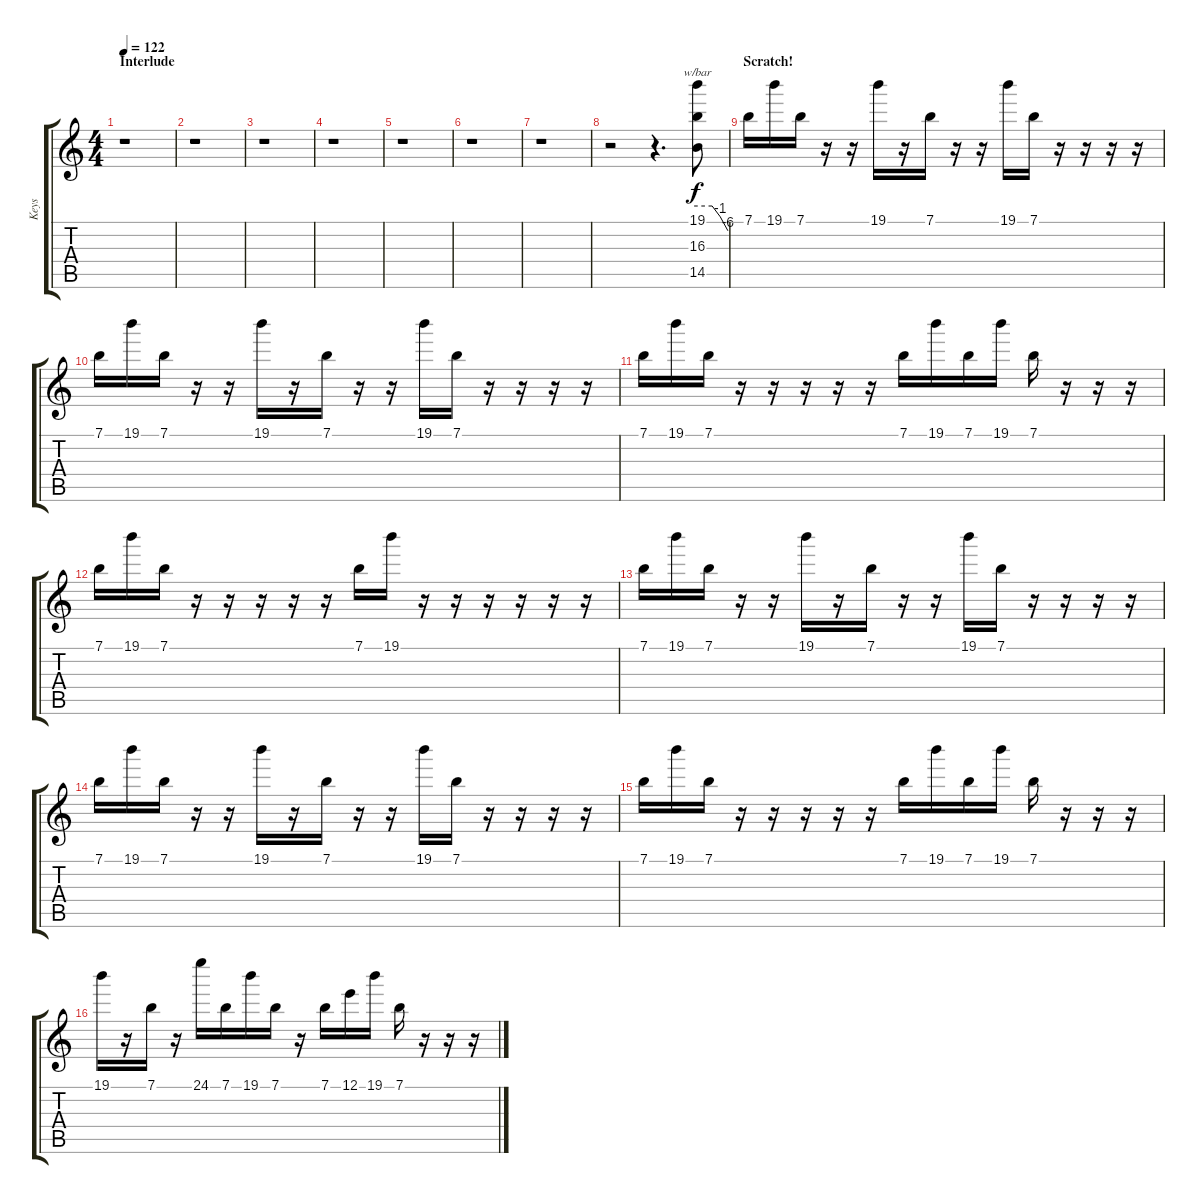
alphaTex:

\track ("Keys" "Keys") {instrument lead1square}
\staff {score tabs}
\tuning (E5 B4 G4 D4 A3 E3) {hide}
\ts (4 4)
\section ("" "Interlude")
\tempo 122
\clef g2
\ks c
r.1{dy f} |
r.1 |
r.1 |
r.1 |
r.1 |
r.1 |
r.1 |
r.2 r.4{d} (19.1 16.3 14.5).8{tbe (custom default 0 0 29 0 45 -4 60 -24)} |
\section ("" "Scratch!")
7.1.16{instrument lead2sawtooth} 19.1.16 7.1.16 r.16 r.16 19.1.16 r.16 7.1.16 r.16 r.16 19.1.16 7.1.16 r.16 r.16 r.16 r.16 |
7.1.16{instrument lead2sawtooth} 19.1.16 7.1.16 r.16 r.16 19.1.16 r.16 7.1.16 r.16 r.16 19.1.16 7.1.16 r.16 r.16 r.16 r.16 |
7.1.16{instrument lead2sawtooth} 19.1.16 7.1.16 r.16 r.16 r.16 r.16 r.16 7.1.16 19.1.16 7.1.16 19.1.16 7.1.16 r.16 r.16 r.16 |
7.1.16{instrument lead2sawtooth} 19.1.16 7.1.16 r.16 r.16 r.16 r.16 r.16 7.1.16 19.1.16 r.16 r.16 r.16 r.16 r.16 r.16 |
7.1.16{instrument lead2sawtooth} 19.1.16 7.1.16 r.16 r.16 19.1.16 r.16 7.1.16 r.16 r.16 19.1.16 7.1.16 r.16 r.16 r.16 r.16 |
7.1.16{instrument lead2sawtooth} 19.1.16 7.1.16 r.16 r.16 19.1.16 r.16 7.1.16 r.16 r.16 19.1.16 7.1.16 r.16 r.16 r.16 r.16 |
7.1.16{instrument lead2sawtooth} 19.1.16 7.1.16 r.16 r.16 r.16 r.16 r.16 7.1.16 19.1.16 7.1.16 19.1.16 7.1.16 r.16 r.16 r.16 |
19.1.16 r.16 7.1.16 r.16 24.1.16 7.1.16 19.1.16 7.1.16 r.16 7.1.16 12.1.16 19.1.16 7.1.16 r.16 r.16 r.16
